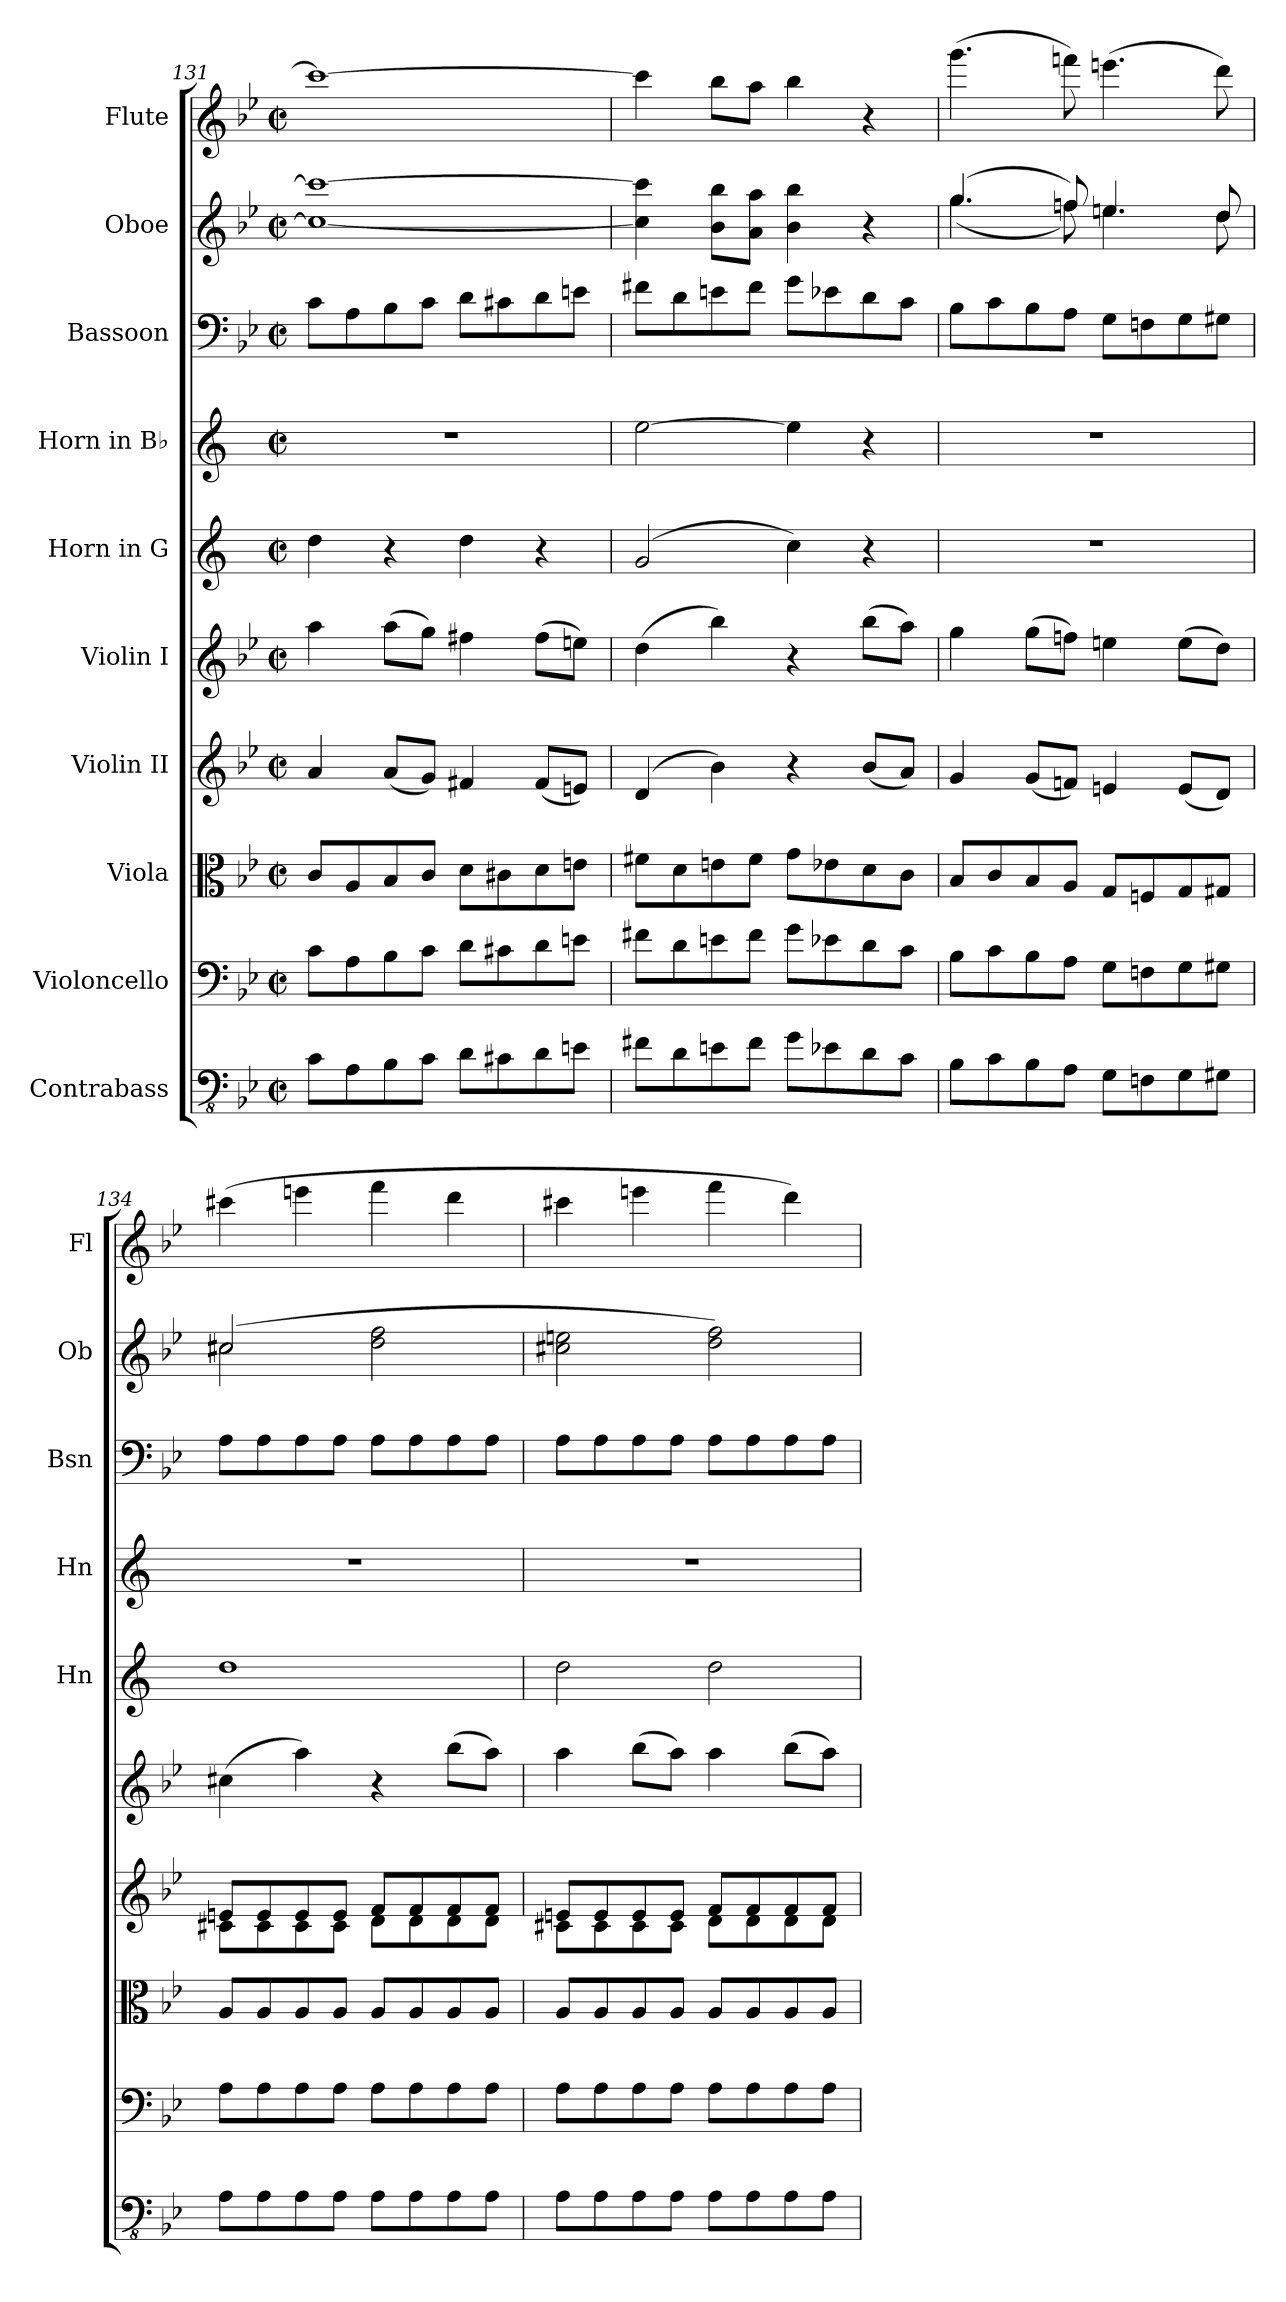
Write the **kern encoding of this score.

**kern	**kern	**kern	**kern	**kern	**kern	**kern	**kern	**kern	**kern
*part10	*part9	*part8	*part7	*part6	*part5	*part4	*part3	*part2	*part1
*staff10	*staff9	*staff8	*staff7	*staff6	*staff5	*staff4	*staff3	*staff2	*staff1
*I"Contrabass	*I"Violoncello	*I"Viola	*I"Violin II	*I"Violin I	*I"Horn in G	*I"Horn in B♭	*I"Bassoon	*I"Oboe	*I"Flute
*	*	*	*	*	*I'Hn	*I'Hn	*I'Bsn	*I'Ob	*I'Fl
*clefFv4	*clefF4	*clefC3	*clefG2	*clefG2	*clefG2	*clefG2	*clefF4	*clefG2	*clefG2
*	*	*	*	*	*ITrd3c5	*ITrd1c2	*	*	*
*k[b-e-]	*k[b-e-]	*k[b-e-]	*k[b-e-]	*k[b-e-]	*k[f#]	*k[b-e-]	*k[b-e-]	*k[b-e-]	*k[b-e-]
*M2/2	*M2/2	*M2/2	*M2/2	*M2/2	*M2/2	*M2/2	*M2/2	*M2/2	*M2/2
*met(c|)	*met(c|)	*met(c|)	*met(c|)	*met(c|)	*met(c|)	*met(c|)	*met(c|)	*met(c|)	*met(c|)
=131	=131	=131	=131	=131	=131	=131	=131	=131	=131
8C\L	8c\L	8c/L	4a/	4aa\	4a\	1r	8c\L	1cc_ 1ccc_	1ccc_
8AA\	8A\	8A/	.	.	.	.	8A\	.	.
8BB-\	8B-\	8B-/	(8a/L	(8aa\L	4r	.	8B-\	.	.
8C\J	8c\J	8c/J	8g/J)	8gg\J)	.	.	8c\J	.	.
8D\L	8d\L	8d\L	4f#X/	4ff#X\	4a\	.	8d\L	.	.
8C#X\	8c#X\	8c#X\	.	.	.	.	8c#X\	.	.
8D\	8d\	8d\	(8f#/L	(8ff#\L	4r	.	8d\	.	.
8En\J	8en\J	8en\J	8en/J)	8een\J)	.	.	8en\J	.	.
=132	=132	=132	=132	=132	=132	=132	=132	=132	=132
8F#X\L	8f#X\L	8f#X\L	(4d/	(4dd\	(2d/	[2dd\	8f#X\L	4cc\] 4ccc\]	4ccc\]
8D\	8d\	8d\	.	.	.	.	8d\	.	.
8En\	8en\	8en\	4b-\)	4bb-\)	.	.	8en\	8b-\ 8bb-\L	8bb-\L
8F#\J	8f#\J	8f#\J	.	.	.	.	8f#\J	8a\ 8aa\J	8aa\J
8G\L	8g\L	8g\L	4r	4r	4g\)	4dd\]	8g\L	4b-\ 4bb-\	4bb-\
8E-X\	8e-X\	8e-X\	.	.	.	.	8e-X\	.	.
8D\	8d\	8d\	(8b-/L	(8bb-\L	4r	4r	8d\	4r	4r
8C\J	8c\J	8c\J	8a/J)	8aa\J)	.	.	8c\J	.	.
=133	=133	=133	=133	=133	=133	=133	=133	=133	=133
*	*	*	*	*	*	*	*	*^	*
8BB-\L	8B-\L	8B-/L	4g/	4gg\	1r	1r	8B-\L	(4.gg/	(4.gg\	(4.ggg\
8C\	8c\	8c/	.	.	.	.	8c\	.	.	.
8BB-\	8B-\	8B-/	(8g/L	(8gg\L	.	.	8B-\	.	.	.
8AA\J	8A\J	8A/J	8fn/J)	8ffn\J)	.	.	8A\J	8ffn/)	8ff\)	8fffn\)
8GG\L	8G\L	8G/L	4en/	4een\	.	.	8G\L	4.een/	4.ee\	(4.eeen\
8FFn\	8Fn\	8Fn/	.	.	.	.	8Fn\	.	.	.
8GG\	8G\	8G/	(8e/L	(8ee\L	.	.	8G\	.	.	.
8GG#X\J	8G#X\J	8G#X/J	8d/J)	8dd\J)	.	.	8G#X\J	8dd/	8dd\	8ddd\)
=134	=134	=134	=134	=134	=134	=134	=134	=134	=134	=134
*	*	*	*^	*	*	*	*	*	*	*
8AA\L	8A\L	8A/L	8en/L	8c#X\L	(4cc#X\	1a	1r	8A\L	(2cc#X/	2cc#\	(4ccc#X\
8AA\	8A\	8A/	8e/	8c#\	.	.	.	8A\	.	.	.
8AA\	8A\	8A/	8e/	8c#\	4aa\)	.	.	8A\	.	.	4eeen\
8AA\J	8A\J	8A/J	8e/J	8c#\J	.	.	.	8A\J	.	.	.
8AA\L	8A\L	8A/L	8f/L	8d\L	4r	.	.	8A\L	2dd\ 2ff\	2ryy	4fff\
8AA\	8A\	8A/	8f/	8d\	.	.	.	8A\	.	.	.
8AA\	8A\	8A/	8f/	8d\	(8bb-\L	.	.	8A\	.	.	4ddd\
8AA\J	8A\J	8A/J	8f/J	8d\J	8aa\J)	.	.	8A\J	.	.	.
*	*	*	*	*	*	*	*	*	*v	*v	*
=135	=135	=135	=135	=135	=135	=135	=135	=135	=135	=135
8AA\L	8A\L	8A/L	8en/L	8c#X\L	4aa\	2a\	1r	8A\L	2cc#X\ 2een\	4ccc#X\
8AA\	8A\	8A/	8e/	8c#\	.	.	.	8A\	.	.
8AA\	8A\	8A/	8e/	8c#\	(8bb-\L	.	.	8A\	.	4eeen\
8AA\J	8A\J	8A/J	8e/J	8c#\J	8aa\J)	.	.	8A\J	.	.
8AA\L	8A\L	8A/L	8f/L	8d\L	4aa\	2a\	.	8A\L	2dd\ 2ff\)	4fff\
8AA\	8A\	8A/	8f/	8d\	.	.	.	8A\	.	.
8AA\	8A\	8A/	8f/	8d\	(8bb-\L	.	.	8A\	.	4ddd\)
8AA\J	8A\J	8A/J	8f/J	8d\J	8aa\J)	.	.	8A\J	.	.
*	*	*	*v	*v	*	*	*	*	*	*
=	=	=	=	=	=	=	=	=	=
*-	*-	*-	*-	*-	*-	*-	*-	*-	*-
